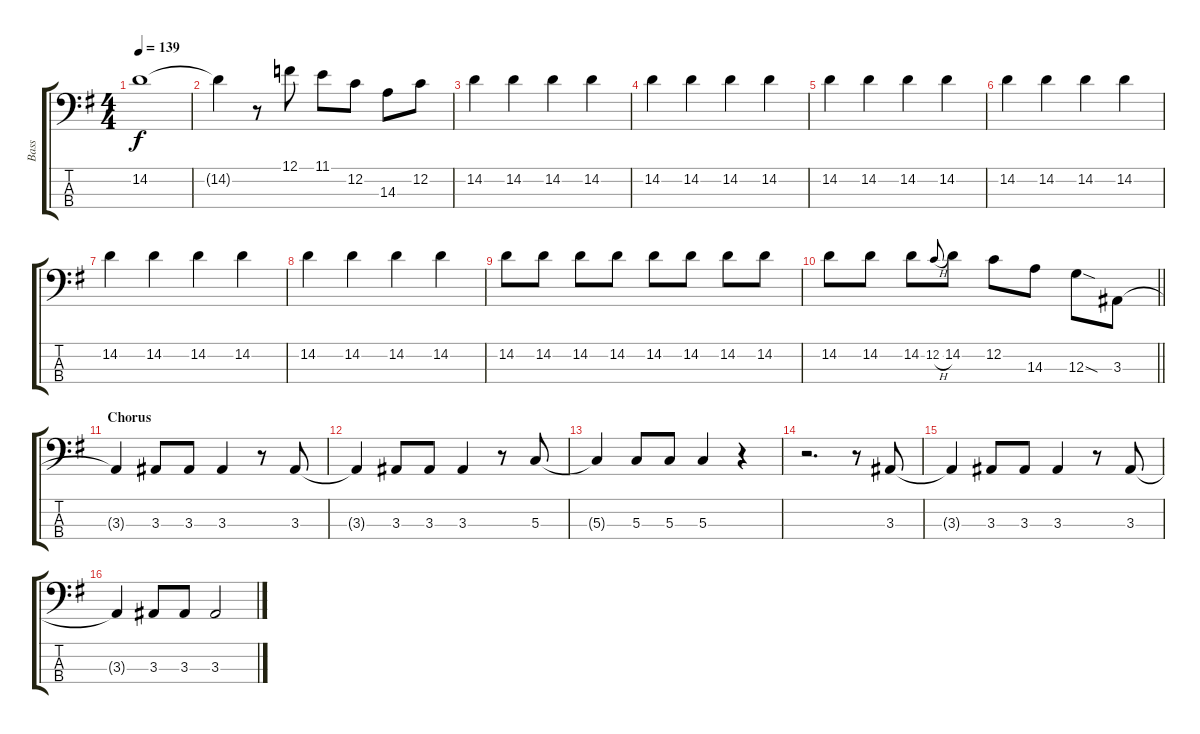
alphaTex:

\track ("Bass" "Bass") {instrument electricbasspick}
\staff {score tabs}
\tuning (F2 C2 G1 D1) {hide}
\ts (4 4)
\tempo 139
\clef f4
\ks eminor
14.2.1{dy f} |
14.2{t}.4 r.8 12.1.8 11.1.8 12.2.8 14.3.8 12.2.8 |
14.2.4 14.2.4 14.2.4 14.2.4 |
14.2.4 14.2.4 14.2.4 14.2.4 |
14.2.4 14.2.4 14.2.4 14.2.4 |
14.2.4 14.2.4 14.2.4 14.2.4 |
14.2.4 14.2.4 14.2.4 14.2.4 |
14.2.4 14.2.4 14.2.4 14.2.4 |
14.2.8 14.2.8 14.2.8 14.2.8 14.2.8 14.2.8 14.2.8 14.2.8 |
\barLineRight lightlight
14.2.8 14.2.8 14.2.8 12.2{h}.8{gr onbeat} 14.2.8 12.2.8 14.3.8 12.3{sod}.8 3.3.8 |
\section ("" "Chorus")
3.3{t}.4 3.3.8 3.3.8 3.3.4 r.8 3.3.8 |
3.3{t}.4 3.3.8 3.3.8 3.3.4 r.8 5.3.8 |
5.3{t}.4 5.3.8 5.3.8 5.3.4 r.4 |
r.2{d} r.8 3.3.8 |
3.3{t}.4 3.3.8 3.3.8 3.3.4 r.8 3.3.8 |
3.3{t}.4 3.3.8 3.3.8 3.3.2
